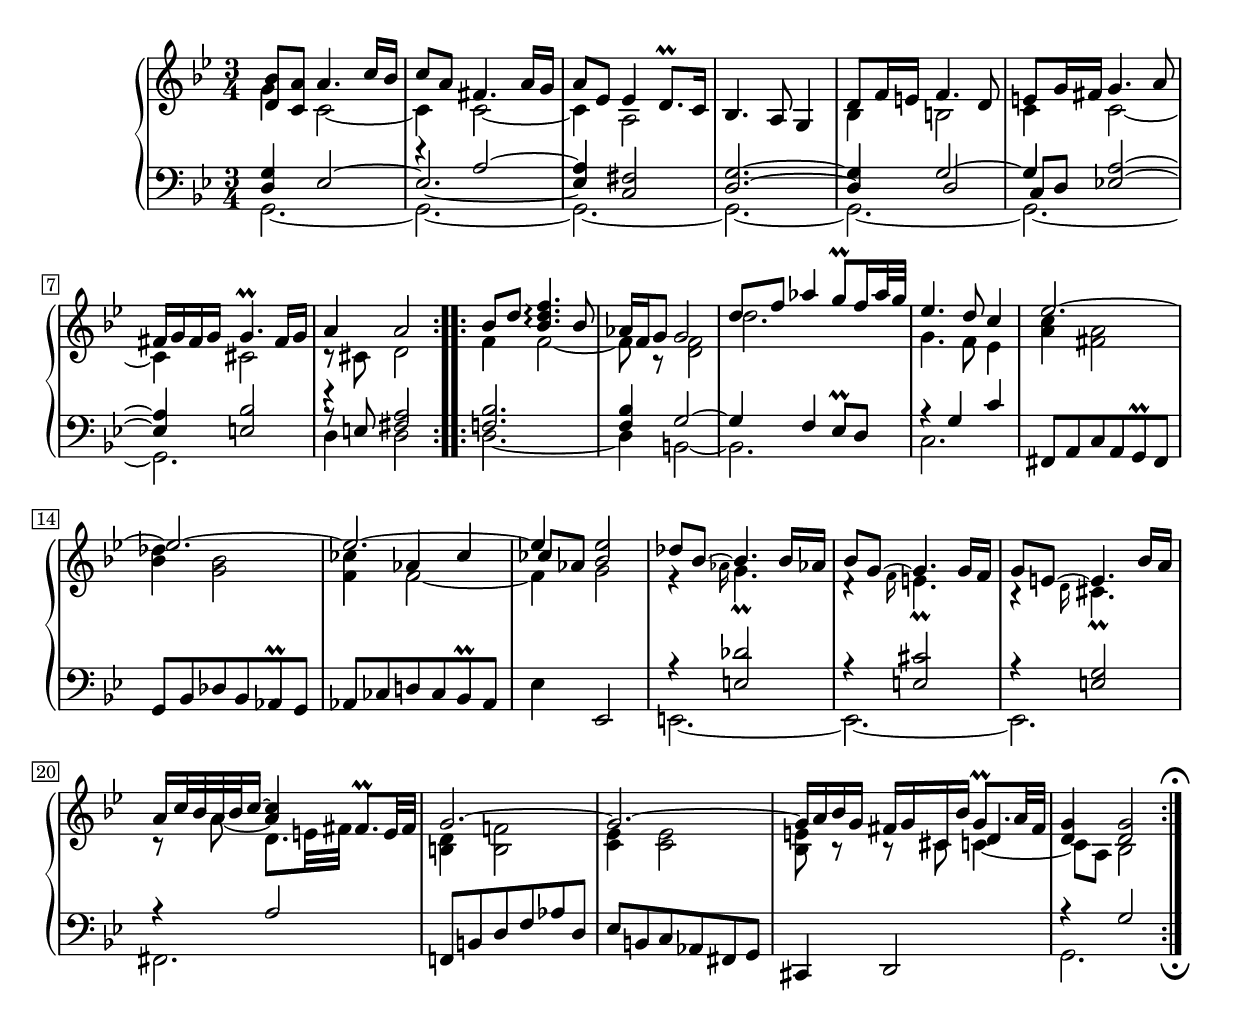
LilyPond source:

Global = {
  \key g \minor
  \time 3/4
  \include "../global.ly"
}

Soprano = \context Voice = "one" \relative c' {
  \voiceOne
  \stemUp\tieUp
  \override MultiMeasureRest.staff-position = #0
  \override Rest.staff-position = #0
  \label #'SuiteIIISarabande
  \repeat volta 2 {
  %1
  | <d bes'>8 <c a'> a'4 . c16 bes
  | c8 a fis4. a16 g
  | a8 ees ees4 d8.\prall c16
  | bes4. a8 g4
  %5
  | d'8 f16 e f4. d8
  | e g16 fis g4. a8
  | fis16 g fis g g4.\prall fis16 g
  | a4 a2
  }
  \repeat volta 2 {
  | bes8 d <bes d f>4.\arpeggio bes8
  %10
  | aes16 f g8 g2
  | d'8 f aes4 g8\prall f16 aes32 g
  | ees4. d8 c4
  | ees2.~
  | ees~
  %15
  | ees~
  | ees4 <bes ees>2
  | des8 bes~ bes4. bes16 aes!
  | bes8 g~ g4. g16 f
  | g8 e~ e4. bes'16 a
  %20
  | a16 c32 bes a bes c16~ <a c>4 fis8.\prall e32 fis
  | g2.~
  | g~
  | g16 a bes g fis g cis, bes' g8.\prall a32 fis
  | <d g>4 q2
    \override Score.TextMark.self-alignment-X = #CENTER
    \textEndMark \markup { \musicglyph "scripts.ufermata" }
  }
}

Alto = \context Voice = "two" \relative c' {
  \voiceTwo
  \stemDown\tieDown
  \override Rest.staff-position = #0
  %1
  << {
  | g'4 c,2~
  | c4 c2~
  | c4 a2
  | s2.
  %5
  | bes4 b2
  | c4 c2~
  | c4 cis2
  | c8\rest cis d2
  }
  \new Voice {
  | \change Staff = "lower" \stemUp\tieUp
    s2.
  | d4\rest a2~
  | \once\override NoteColumn.force-hshift = #0 \once\omit Stem a4 s2
  | s2.
  %5
  | s4 g2~
  | g4 s2
  | s2.
  | e'4\rest s2
  } >>
  | f4 f2~
  %10
  | f8 b,\rest <d f>2
  | d'2.
  | g,4. f8 ees4
  | <a c> <fis a>2
  | <bes des>4 <g bes>2
  %15
  | <f ces'>4 \stemUp aes ces
  | \shiftOn ces8 aes s2
  | \stemDown e4\rest \grace aes16 g4.\prall s8
  | d4\rest \grace f16 e4.\prall s8
  | b4\rest \grace d16 cis4.\prall s8
  %20
  | << {
      \stemDown s4 d8. e32 fis
    } \\ {
      c8\rest a'~ \stemUp \once\omit Stem a4
    } >>
    s
  | <b, d> <b f'>2
  | <c ees>4 q2
  | <bes e>8 b8\rest b\rest cis \once\stemUp
    << {
      d4
  |   s2.
    } \\ {
      c4~
  |   c8 a bes2
    } >>
}

Tenor = \context Voice = "three" \relative c {
  \voiceThree
  \stemUp\tieUp
  \override Rest.staff-position = #0
  %1
  | <d g>4 ees2~
  | ees2._~
  | \once\override NoteColumn.force-hshift = #0 <ees a>4 <c fis>2
  | <d g>2.~
  %5
  | q4 d2
  | c8 d <ees a>2~
  | q4 <e bes'>2
  | a8\rest e <fis a>2
  | <f bes>2.
  %10
  | q4 g2~
  | g4 f ees8\prall d
  | a'4\rest g c
  | s2.*2
  %15
  | \change Staff = "upper" \stemDown\tieDown
  | s4 f2~
  | f4 g2
  %17
  | \change Staff = "lower" \stemUp\tieUp
    a,4\rest <e des'>2
  | a4\rest <e cis'>2
  | a4\rest <e g>2
  | a4\rest a2
  | s2.*3
  %24
  | a4\rest g2

}

Bass = \context Voice = "four" \relative c {
  \voiceFour
  \stemDown\tieDown
  \override MultiMeasureRest.staff-position = #0
  \override Rest.staff-position = #0
  \repeat volta 2 {
  %1
  \repeat unfold 6 {
  | g2.~
  }
  | g
  | d'4 d2
  }
  \repeat volta 2 {
  | d2.~
  %10
  | d4 b2~
  | b2.
  | c
  | \stemNeutral fis,8 a c a g^\prall fis
  | g bes des bes aes^\prall g
  %15
  | aes ces d ces bes^\prall aes
  | ees'4 ees,2
  | \stemDown e2.~
  | e~
  | e
  %20
  | fis
  | \stemNeutral f8 b d f aes d,
  | ees b c aes fis g
  | cis,4 d2
  | \stemDown g2.
    \tweak direction #DOWN
    \textEndMark \markup { \musicglyph "scripts.dfermata" }
  }
}

\score {
  \new PianoStaff
  <<
    \accidentalStyle Score.piano
    \context Staff = "upper" <<
      \set Staff.midiInstrument = #"acoustic grand"
      \Global
      \clef treble
      \Soprano
      \Alto
    >>
    \context Staff = "lower" <<
      \set Staff.midiInstrument = #"acoustic grand"
      \Global
      \clef bass
      \Tenor
      \Bass
    >>
  >>
  \header {
    composer = ##f % "Johann Sebastian Bach"
    opus = ##f % "BWV 808"
    title = \markup { "Sarabande" }
    subtitle = ##f
  }
  \layout {
    \context {
      \PianoStaff
      \override Parentheses.font-size = #-2
      \override TextScript.font-shape = #'italic
      \override TextScript.font-size = #-1
    }
  }
  \midi {
    \tempo 4 = 100
  }
}
